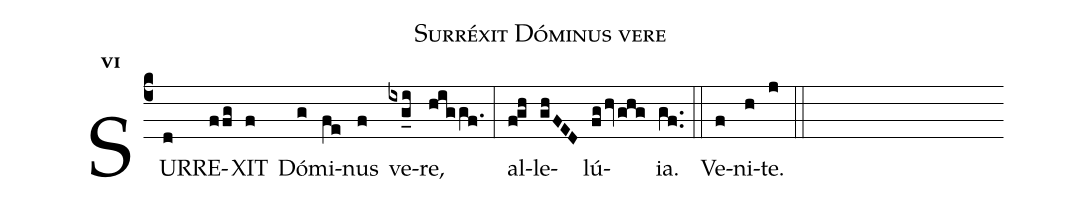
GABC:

name:Surréxit Dóminus vere;
office-part:Antiphona;
mode:6;
%%
annotation: Ant;
annotation: 6;
%width: 4.5;
%height: 11;
%spacing: vichi;
%font: 12;
%%
(c4)SUR(d)RE(ffg)XIT(f) Dó(g)mi(fe)nus(f) ve(ixg_0i)re,(higgf.) (:) al(fgh)le(ghFED)lú(fghv/ghg)ia.(gf..) (::) Ve(f)ni(h)te.(j) (::)
